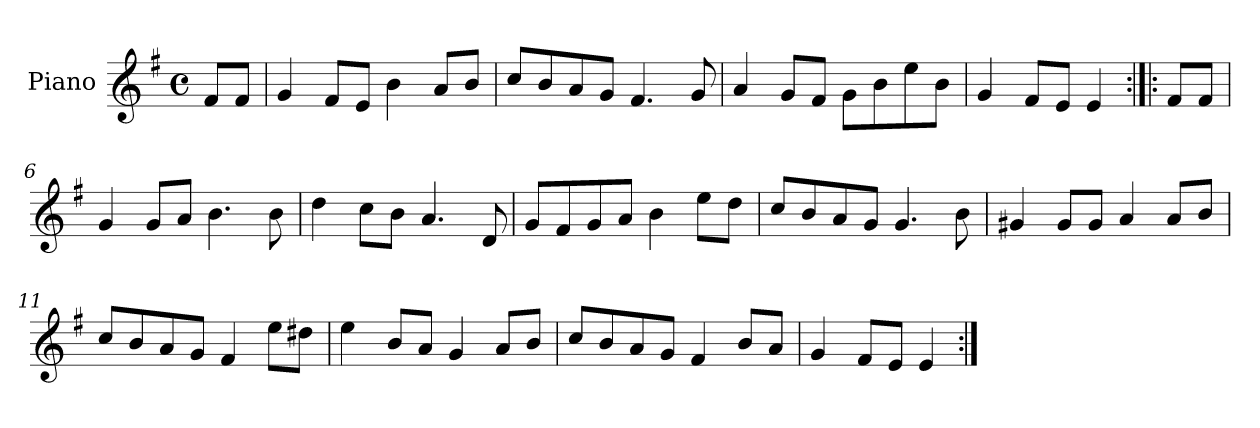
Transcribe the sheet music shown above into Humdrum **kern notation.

**kern
*part1
*staff1
*I"Piano
*I'Pno.
*clefG2
*k[f#]
*M4/4
*met(c)
=
8f#/L
8f#/J
=1
4g/
8f#/L
8e/J
4b\
8a/L
8b/J
=2
8cc/L
8b/
8a/
8g/J
4.f#/
8g/
=3
4a/
8g/L
8f#/J
8g\L
8b\
8ee\
8b\J
=4
4g/
8f#/L
8e/J
4e/
=5:|!|:
8f#/L
8f#/J
=6
4g/
8g/L
8a/J
4.b\
8b\
!!LO:LB:g=z
=7
4dd\
8cc\L
8b\J
4.a/
8d/
=8
8g/L
8f#/
8g/
8a/J
4b\
8ee\L
8dd\J
=9
8cc/L
8b/
8a/
8g/J
4.g/
8b\
=10
4g#X/
8g#/L
8g#/J
4a/
8a/L
8b/J
=11
8cc/L
8b/
8a/
8g/J
4f#/
8ee\L
8dd#X\J
=12
4ee\
8b/L
8a/J
4g/
8a/L
8b/J
!!LO:LB:g=z
=13
8cc/L
8b/
8a/
8g/J
4f#/
8b/L
8a/J
=14
4g/
8f#/L
8e/J
4e/
=:|!
*-
